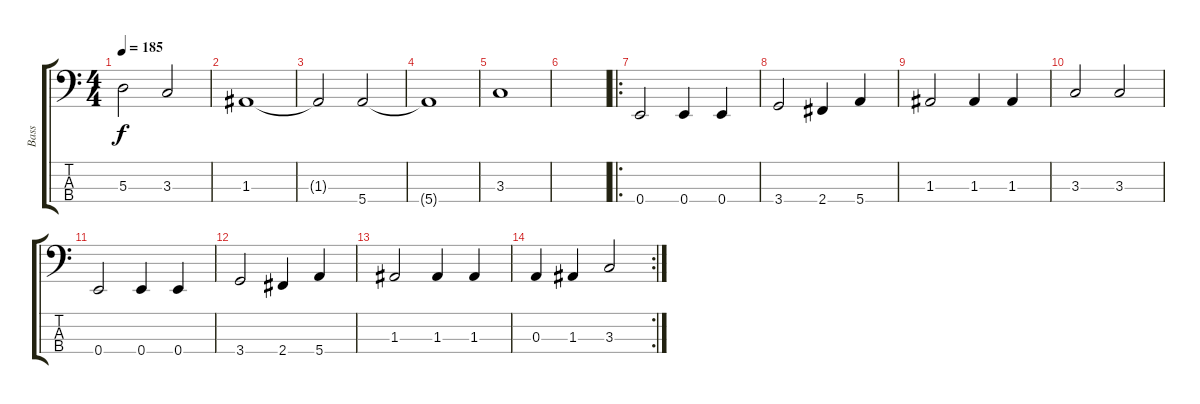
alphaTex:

\track ("Bass" "Bass") {instrument electricbassfinger}
\staff {score tabs}
\tuning (G2 D2 A1 E1) {hide}
\ts (4 4)
\tempo 185
\clef f4
\ks c
5.3{t}.2{dy f} 3.3.2 |
1.3.1 |
1.3{t}.2 5.4.2 |
5.4{t}.1 |
3.3.1 |
|
\ro
0.4.2 0.4.4 0.4.4 |
3.4.2 2.4.4 5.4.4 |
1.3.2 1.3.4 1.3.4 |
3.3.2 3.3.2 |
0.4.2 0.4.4 0.4.4 |
3.4.2 2.4.4 5.4.4 |
1.3.2 1.3.4 1.3.4 |
\rc 2
0.3.4 1.3.4 3.3.2
